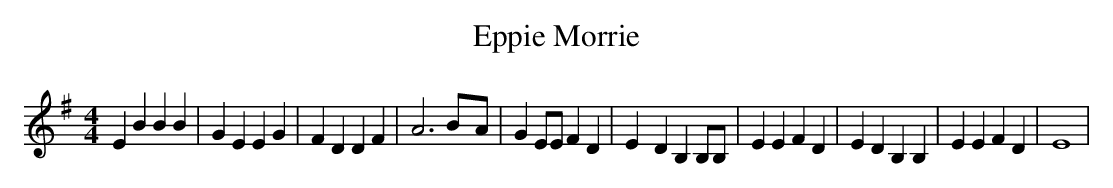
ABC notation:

X:1
T:Eppie Morrie
M:4/4
L:1/4
K:G
 E B B B| G E E G| F D D F| A3B/2-A/2| G E/2E/2 F D| E- D B, B,/2B,/2|\
 E E F D| E D B, B,| E E F D| E4|
